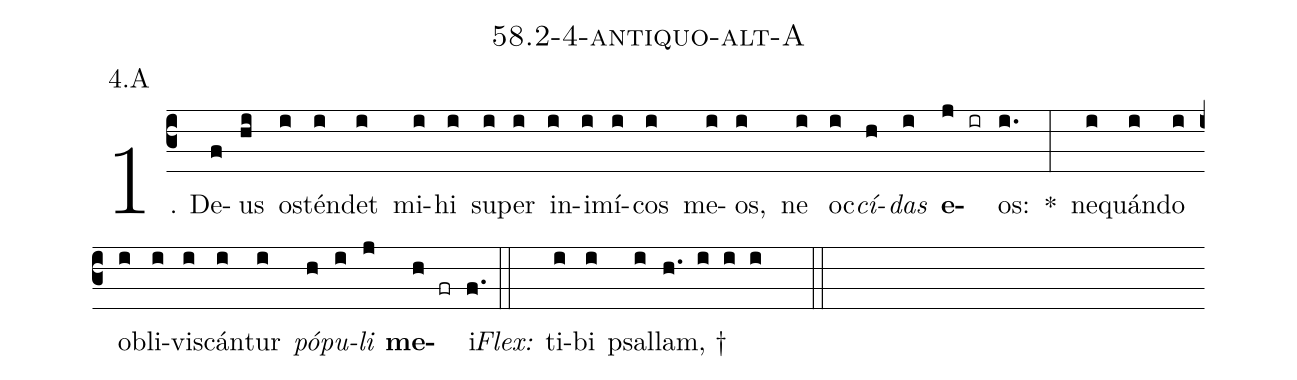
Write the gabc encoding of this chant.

name: 58.2-4-antiquo-alt-A;
annotation: 4.A;
%%
(c3)1. De(f)us(hi) os(i)tén(i)det(i) mi(i)hi(i) su(i)per(i) in(i)i(i)mí(i)cos(i) me(i)os,(i) ne(i) oc(i)<i>cí</i>(h)<i>das</i>(i) <b>e</b>(j ir)os:(i.) *(:) ne(i)quán(i)do(i) ob(i)li(i)vis(i)cán(i)tur(i) <i>pó</i>(h)<i>pu</i>(i)<i>li</i>(j) <b>me</b>(h fr)i.(f.) (::)
<i>Flex:</i>()  ti(i)bi(i) psal(i)lam, †(h. i i i  ::)
